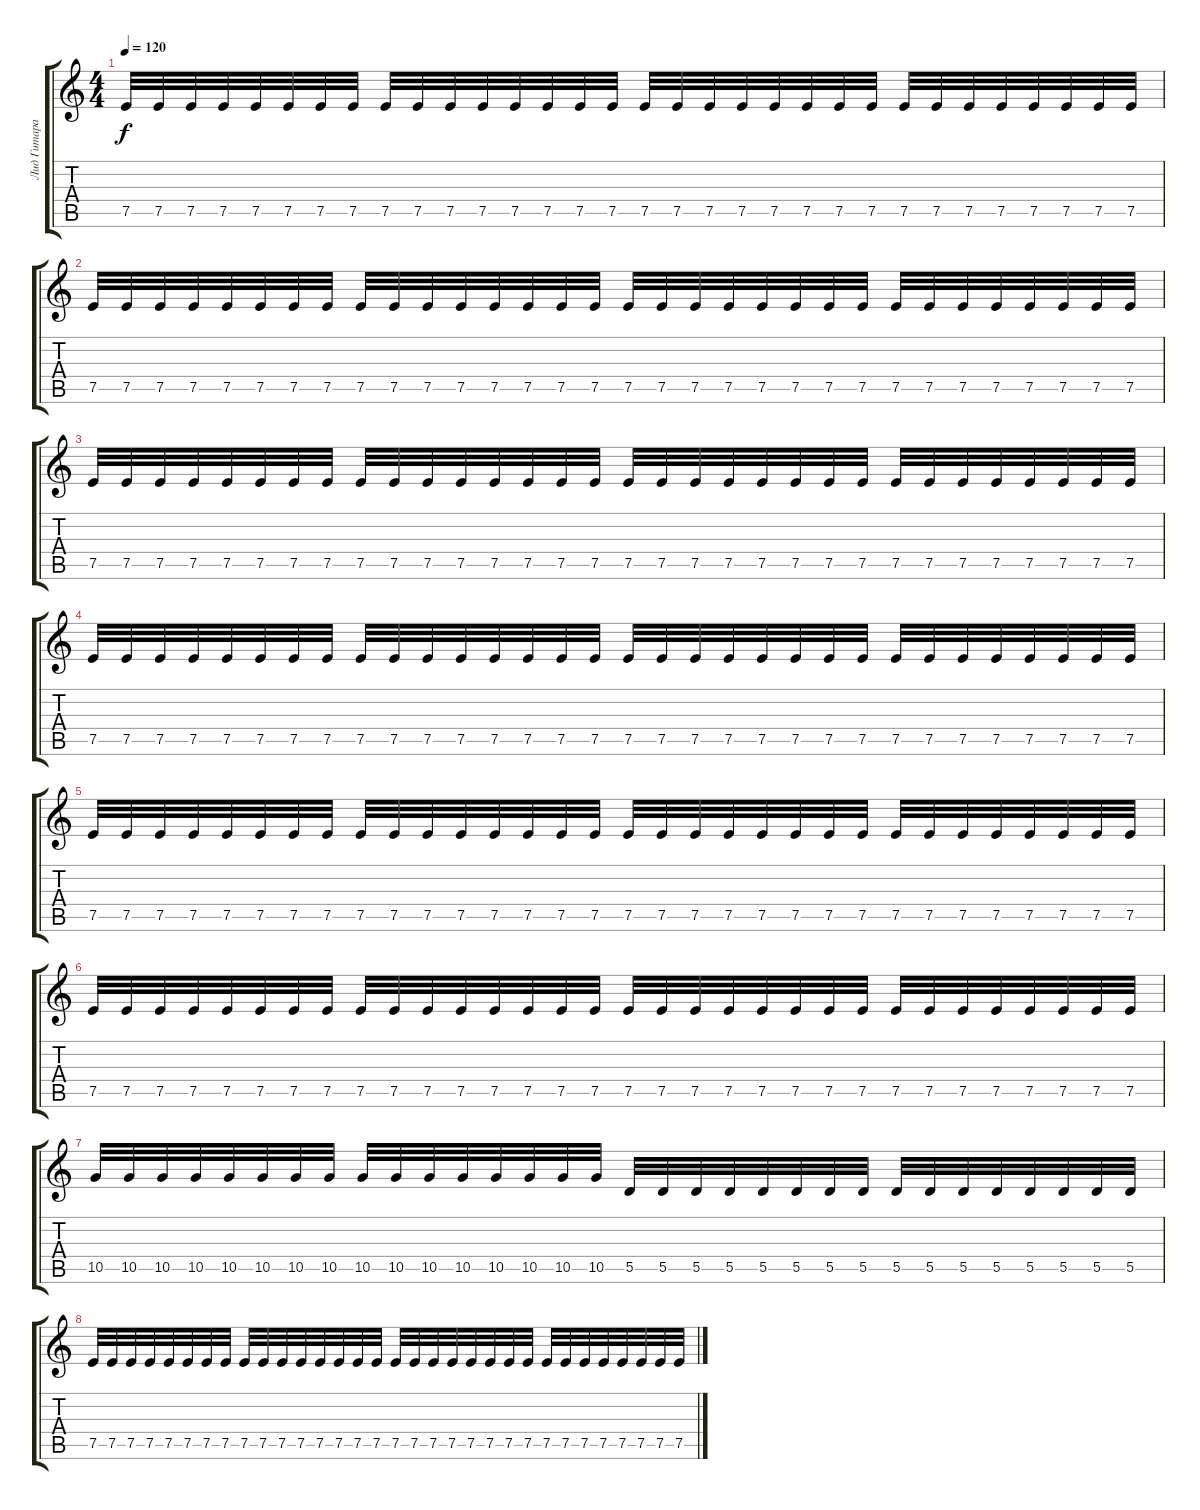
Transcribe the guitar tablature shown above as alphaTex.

\track ("Лид Гитара" "Лид Гитара") {instrument overdrivenguitar}
\staff {score tabs}
\tuning (E4 B3 G3 D3 A2 E2) {hide}
\ts (4 4)
\tempo 120
\clef g2
\ks c
7.5.32{dy f} 7.5.32 7.5.32 7.5.32 7.5.32 7.5.32 7.5.32 7.5.32 7.5.32 7.5.32 7.5.32 7.5.32 7.5.32 7.5.32 7.5.32 7.5.32 7.5.32 7.5.32 7.5.32 7.5.32 7.5.32 7.5.32 7.5.32 7.5.32 7.5.32 7.5.32 7.5.32 7.5.32 7.5.32 7.5.32 7.5.32 7.5.32 |
7.5.32 7.5.32 7.5.32 7.5.32 7.5.32 7.5.32 7.5.32 7.5.32 7.5.32 7.5.32 7.5.32 7.5.32 7.5.32 7.5.32 7.5.32 7.5.32 7.5.32 7.5.32 7.5.32 7.5.32 7.5.32 7.5.32 7.5.32 7.5.32 7.5.32 7.5.32 7.5.32 7.5.32 7.5.32 7.5.32 7.5.32 7.5.32 |
7.5.32 7.5.32 7.5.32 7.5.32 7.5.32 7.5.32 7.5.32 7.5.32 7.5.32 7.5.32 7.5.32 7.5.32 7.5.32 7.5.32 7.5.32 7.5.32 7.5.32 7.5.32 7.5.32 7.5.32 7.5.32 7.5.32 7.5.32 7.5.32 7.5.32 7.5.32 7.5.32 7.5.32 7.5.32 7.5.32 7.5.32 7.5.32 |
7.5.32 7.5.32 7.5.32 7.5.32 7.5.32 7.5.32 7.5.32 7.5.32 7.5.32 7.5.32 7.5.32 7.5.32 7.5.32 7.5.32 7.5.32 7.5.32 7.5.32 7.5.32 7.5.32 7.5.32 7.5.32 7.5.32 7.5.32 7.5.32 7.5.32 7.5.32 7.5.32 7.5.32 7.5.32 7.5.32 7.5.32 7.5.32 |
7.5.32 7.5.32 7.5.32 7.5.32 7.5.32 7.5.32 7.5.32 7.5.32 7.5.32 7.5.32 7.5.32 7.5.32 7.5.32 7.5.32 7.5.32 7.5.32 7.5.32 7.5.32 7.5.32 7.5.32 7.5.32 7.5.32 7.5.32 7.5.32 7.5.32 7.5.32 7.5.32 7.5.32 7.5.32 7.5.32 7.5.32 7.5.32 |
7.5.32 7.5.32 7.5.32 7.5.32 7.5.32 7.5.32 7.5.32 7.5.32 7.5.32 7.5.32 7.5.32 7.5.32 7.5.32 7.5.32 7.5.32 7.5.32 7.5.32 7.5.32 7.5.32 7.5.32 7.5.32 7.5.32 7.5.32 7.5.32 7.5.32 7.5.32 7.5.32 7.5.32 7.5.32 7.5.32 7.5.32 7.5.32 |
10.5.32 10.5.32 10.5.32 10.5.32 10.5.32 10.5.32 10.5.32 10.5.32 10.5.32 10.5.32 10.5.32 10.5.32 10.5.32 10.5.32 10.5.32 10.5.32 5.5.32 5.5.32 5.5.32 5.5.32 5.5.32 5.5.32 5.5.32 5.5.32 5.5.32 5.5.32 5.5.32 5.5.32 5.5.32 5.5.32 5.5.32 5.5.32 |
7.5.32 7.5.32 7.5.32 7.5.32 7.5.32 7.5.32 7.5.32 7.5.32 7.5.32 7.5.32 7.5.32 7.5.32 7.5.32 7.5.32 7.5.32 7.5.32 7.5.32 7.5.32 7.5.32 7.5.32 7.5.32 7.5.32 7.5.32 7.5.32 7.5.32 7.5.32 7.5.32 7.5.32 7.5.32 7.5.32 7.5.32 7.5.32
